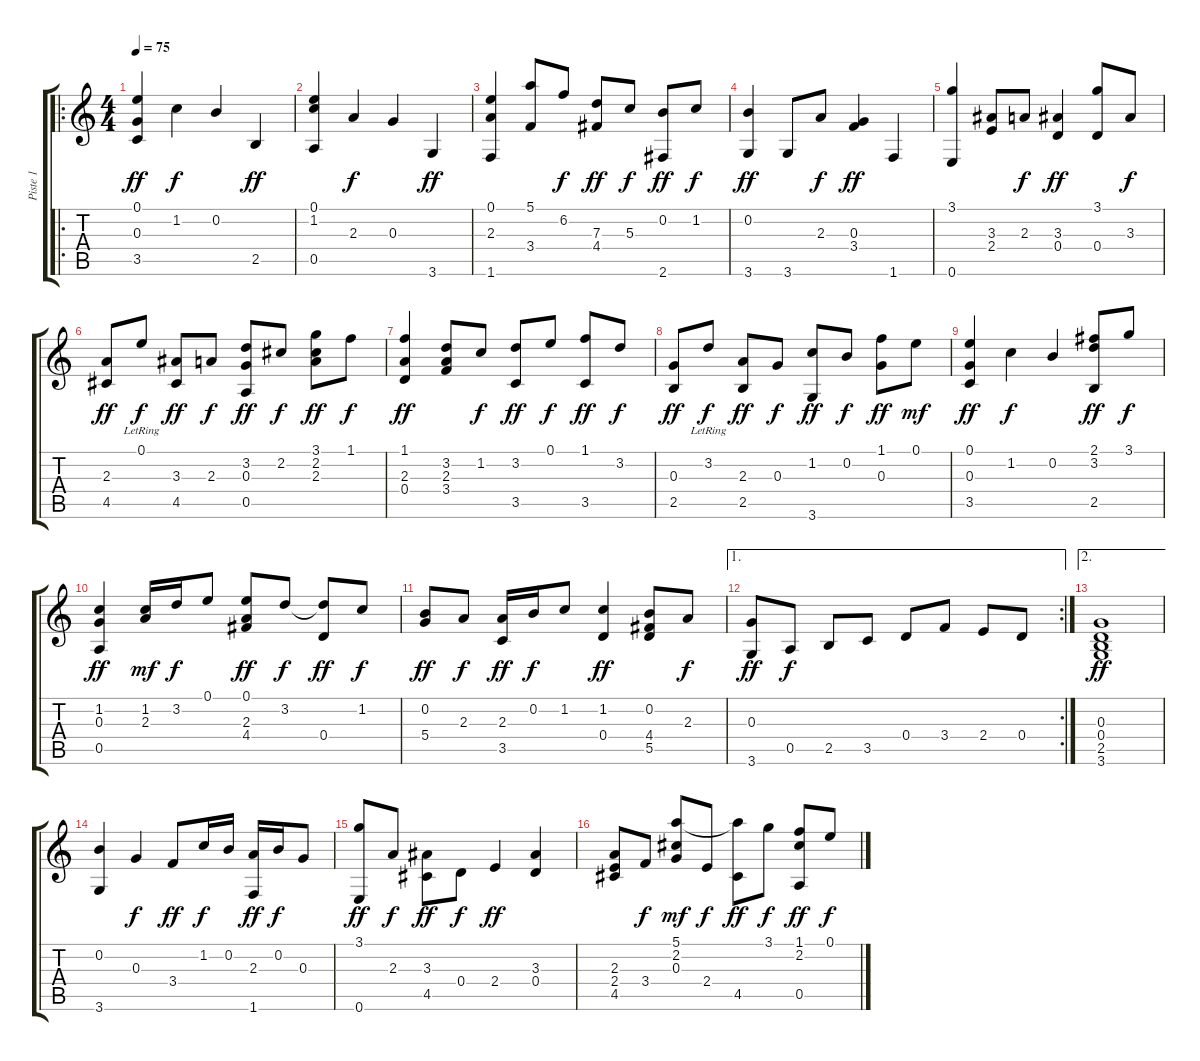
\track ("Piste 1" "Piste 1") {instrument acousticguitarnylon}
\staff {score tabs}
\tuning (E4 B3 G3 D3 A2 E2) {hide}
\ro
\ts (4 4)
\tempo 75
\clef g2
\ks c
(0.1 0.3 3.5).4{dy ff instrument acousticguitarnylon} 1.2.4{dy f beam split} 0.2.4{beam Up beam split} 2.5.4{dy ff} |
(0.1 1.2 0.5).4{beam split} 2.3.4{dy f beam Up} 0.3.4{beam Up beam split} 3.6.4{dy ff} |
(0.1 2.3 1.6).4{beam Up} (5.1 3.4).8{beam Up} 6.2.8{dy f} (7.3 4.4).8{dy ff} 5.3.8{dy f} (0.2 2.6).8{dy ff} 1.2.8{dy f} |
(0.2 3.6).4{dy ff beam Up} 3.6.8 2.3.8{dy f beam Up} (0.3 3.4).4{dy ff beam Up beam split} 1.6.4 |
(3.1 0.6).4 (3.3 2.4).8 2.3.8{dy f beam split} (3.3 0.4).4{dy ff beam Up} (3.1 0.4).8{beam Up} 3.3.8{dy f} |
(2.3 4.5).8{dy ff} 0.1{lr}.8{dy f} (3.3 4.5).8{dy ff} 2.3.8{dy f} (3.2 0.3 0.5).8{dy ff} 2.2.8{dy f} (3.1 2.2 2.3).8{dy ff} 1.1.8{dy f} |
(1.1 2.3 0.4).4{dy ff beam Up beam split} (3.2 2.3 3.4).8 1.2.8{dy f} (3.2 3.5).8{dy ff} 0.1.8{dy f} (1.1 3.5).8{dy ff beam Up} 3.2.8{dy f} |
(0.3 2.5).8{dy ff} 3.2{lr}.8{dy f} (2.3 2.5).8{dy ff} 0.3.8{dy f} (1.2 3.6).8{dy ff} 0.2.8{dy f} (1.1 0.3).8{dy ff} 0.1.8{dy mf} |
(0.1 0.3 3.5).4{dy ff beam Up beam split} 1.2.4{dy f beam split} 0.2.4{beam Up beam split} (2.1 3.2 2.5).8{dy ff} 3.1.8{dy f} |
(1.2 0.3 0.5).4{dy ff beam Up} (1.2 2.3).16{dy mf beam Up} 3.2.16{dy f} 0.1.8 (0.1 2.3 4.4).8{dy ff beam Up} 3.2.8{dy f} (3.2{t} 0.4).8{dy ff} 1.2.8{dy f} |
(0.2 5.4).8{dy ff} 2.3.8{dy f} (2.3 3.5).16{dy ff} 0.2.16{dy f} 1.2.8 (1.2 0.4).4{dy ff} (0.2 4.4 5.5).8{beam Up} 2.3.8{dy f} |
\ae 1
\rc 2
(0.3 3.6).8{dy ff} 0.5.8{dy f beam Up beam split} 2.5.8 3.5.8 0.4.8 3.4.8 2.4.8 0.4.8 |
\ae 2
(0.3 0.4 2.5 3.6).1{dy ff} |
(0.2 3.6).4{beam Up} 0.3.4{dy f beam Up beam split} 3.4.8{dy ff} 1.2.16{dy f} 0.2.16 (2.3 1.6).16{dy ff} 0.2.16{dy f} 0.3.8 |
(3.1 0.6).8{dy ff beam Up} 2.3.8{dy f beam split} (3.3 4.5).8{dy ff beam Down} 0.4.8{dy f beam Down beam split} 2.4.4{dy ff beam split} (3.3 0.4).4{beam Up} |
(2.3 2.4 4.5).8{beam Up beam merge} 3.4.8{dy f beam split} (5.1 2.2 0.3).8{dy mf beam Up} 2.4.8{dy f} (5.1{t} 4.5).8{dy ff} 3.1.8{dy f} (1.1 2.2 0.5).8{dy ff} 0.1.8{dy f}
